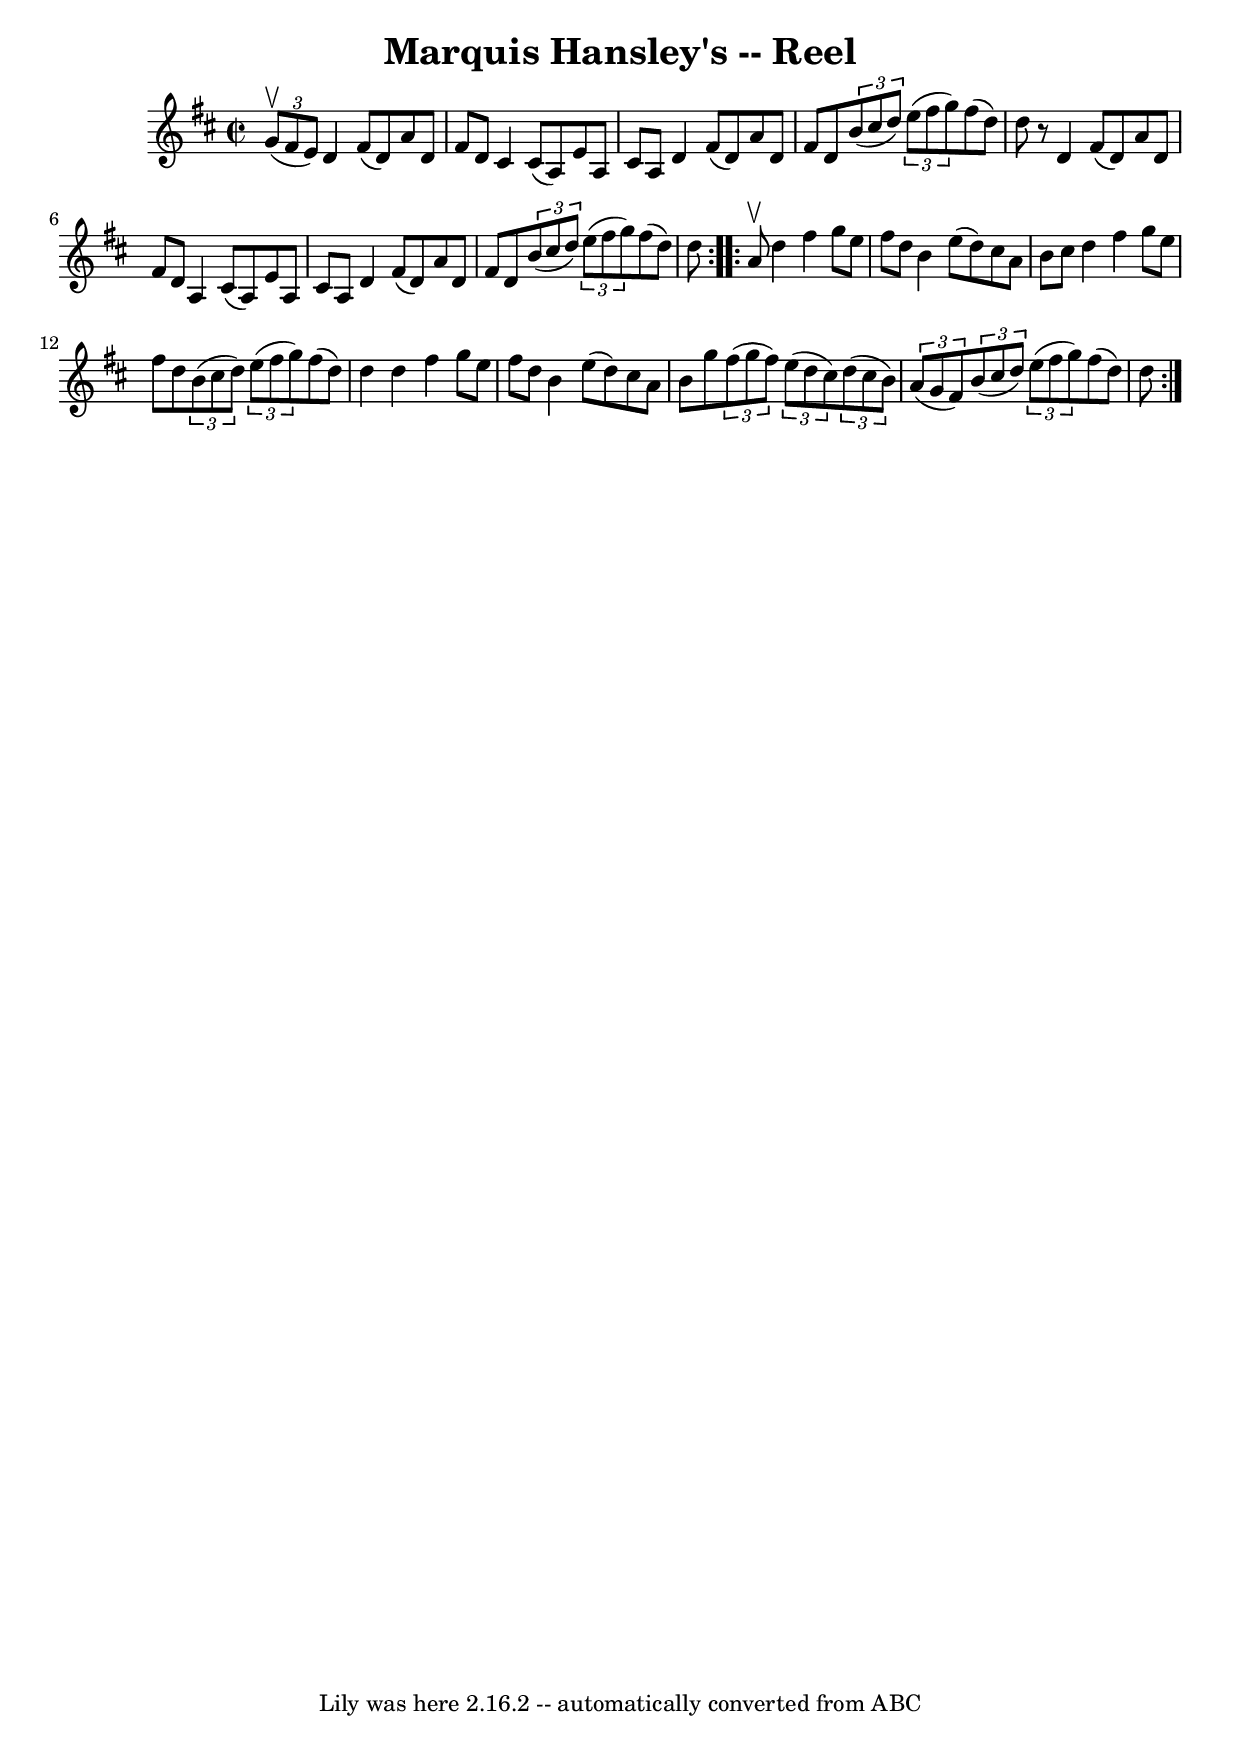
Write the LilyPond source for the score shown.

\version "2.16.2"
\include "Mammoth.ily"
\header {
  %% book = "Ryan's Mammoth Collection"
  crossRefNumber = "1"
  footnotes = "\\\\272"
  origin = "SCOTCH"
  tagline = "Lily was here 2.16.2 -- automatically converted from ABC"
  title = "Marquis Hansley's -- Reel"

}
voicedefault =  {



  \repeat volta 2 {

    \override Staff.TimeSignature #'style = #'C
    \time 2/2 
    \key d \major
    \times 2/3 { g'8^\upbow(fis'8 e'8) 
	       }  |
    d'4 fis'8 (d'8) a'8 d'8 fis'8 d'8    |
    
    cis'4 cis'8 (a8) e'8 a8 cis'8 a8    |
    d'4    
    fis'8 (d'8) a'8 d'8 fis'8 d'8    |
    \times 2/3 {   
      b'8 (cis''8 d''8) 
    }   \times 2/3 { e''8 (fis''8 g''8) 
		   }   
    fis''8 (d''8) d''8    r8   |
    d'4 fis'8 (d'8) a'8  
    d'8 fis'8 d'8    |
    a4 cis'8 (a8) e'8 a8 cis'8 
    a8    |
    d'4 fis'8 (d'8) a'8 d'8 fis'8 d'8     |
    \times 2/3 { b'8 (cis''8 d''8) 
	       }   \times 2/3 { e''8 
				(fis''8 g''8) 
			      } fis''8 (d''8) d''8    
  }     

  \repeat volta 2 {
    a'8^\upbow |
    d''4 fis''4 g''8 e''8    
    fis''8 d''8    |
    b'4 e''8 (d''8) cis''8 a'8 b'8    
    cis''8    |
    d''4 fis''4 g''8 e''8 fis''8 d''8     |
    \times 2/3 { b'8 (cis''8 d''8) 
	       }   \times 2/3 { e''8 (
				fis''8 g''8) 
			      } fis''8 (d''8) d''4    |
    d''4    
    fis''4 g''8 e''8 fis''8 d''8    |
    b'4 e''8 (d''8) 
    cis''8 a'8 b'8 g''8    |
    \times 2/3 { fis''8 (g''8    
		 fis''8) 
	       }   \times 2/3 { e''8 (d''8 cis''8) 
			      }   \times 2/3 {   
				d''8 (cis''8 b'8) 
			      }   \times 2/3 { a'8 (g'8 fis'8) 
					     }    |
    \times 2/3 { b'8 (cis''8 d''8) 
	       }   \times 2/3 {   
		 e''8 (fis''8 g''8) 
	       } fis''8 (d''8) d''8    
  }   

}

\score{
  <<

    \context Staff="default"
    {
      \voicedefault 
      
    }

  >>
  \layout {
    
  }
  \midi {
  }

}
